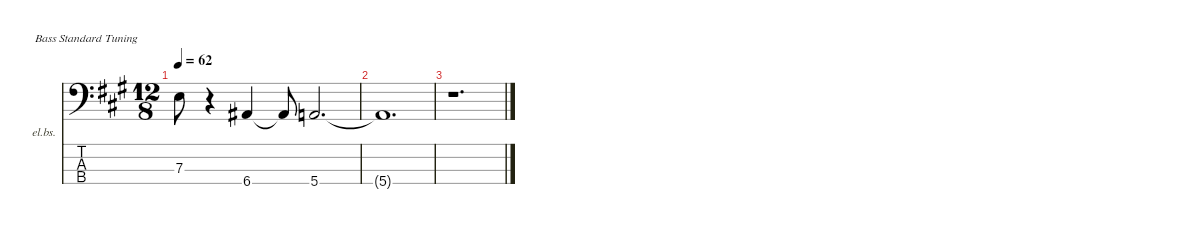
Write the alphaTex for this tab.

\defaultSystemsLayout 4
\hideDynamics
\bracketExtendMode nobrackets
\firstSystemTrackNameOrientation horizontal
\otherSystemsTrackNameOrientation horizontal
\track ("Bass" "el.bs.") {instrument electricbassfinger}
\staff {score tabs}
\tuning (G2 D2 A1 E1)
\ts (12 8)
\tempo 62
\clef f4
\ks a
7.3{acc forcenatural}.8{dy f} r.4 6.4{acc #}.4 6.4{t acc #}.8 5.4{acc forcenatural}.2{d} |
5.4{t acc forcenatural}.1{d} |
r.1{d}
